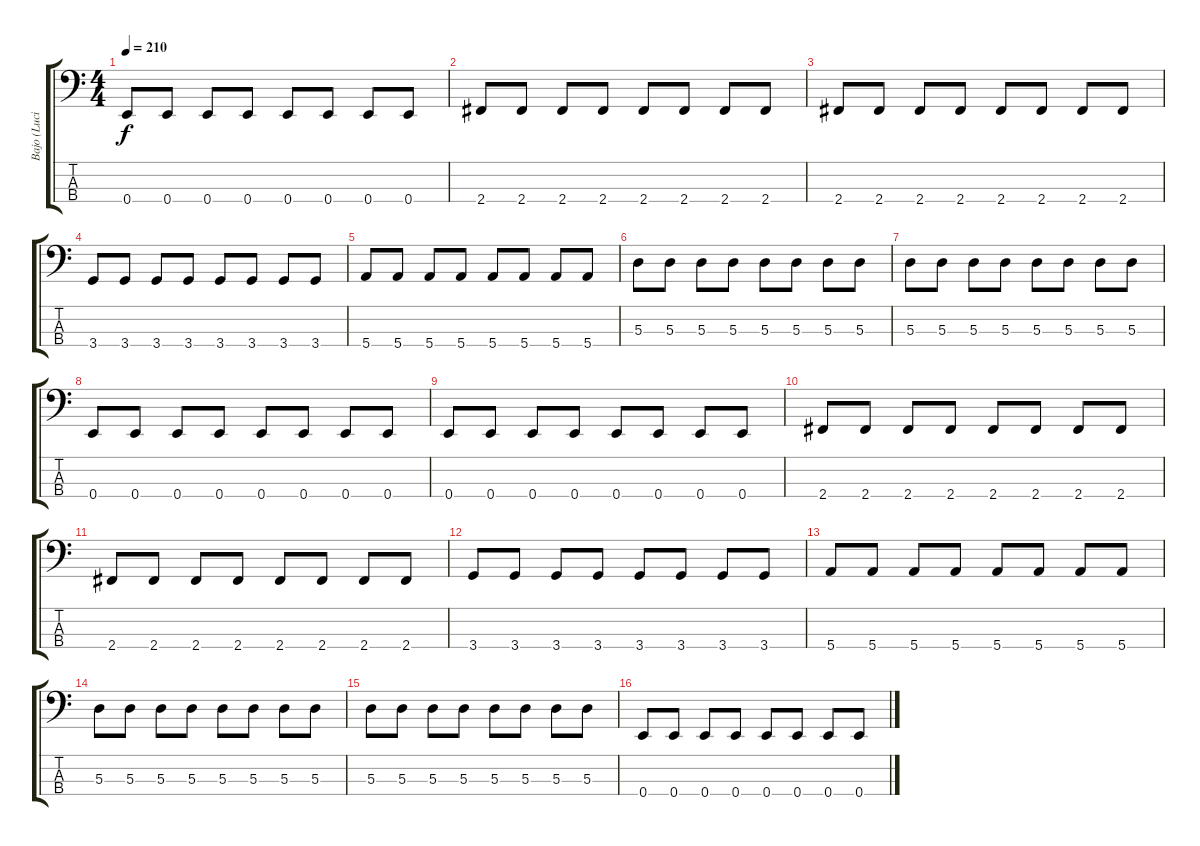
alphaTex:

\track ("Bajo (Luciano)" "Bajo (Luci") {instrument electricbasspick}
\staff {score tabs}
\tuning (G2 D2 A1 E1) {hide}
\ts (4 4)
\tempo 210
\clef f4
\ks c
0.4.8{dy f} 0.4.8 0.4.8 0.4.8 0.4.8 0.4.8 0.4.8 0.4.8 |
2.4.8 2.4.8 2.4.8 2.4.8 2.4.8 2.4.8 2.4.8 2.4.8 |
2.4.8 2.4.8 2.4.8 2.4.8 2.4.8 2.4.8 2.4.8 2.4.8 |
3.4.8 3.4.8 3.4.8 3.4.8 3.4.8 3.4.8 3.4.8 3.4.8 |
5.4.8 5.4.8 5.4.8 5.4.8 5.4.8 5.4.8 5.4.8 5.4.8 |
5.3.8 5.3.8 5.3.8 5.3.8 5.3.8 5.3.8 5.3.8 5.3.8 |
5.3.8 5.3.8 5.3.8 5.3.8 5.3.8 5.3.8 5.3.8 5.3.8 |
0.4.8 0.4.8 0.4.8 0.4.8 0.4.8 0.4.8 0.4.8 0.4.8 |
0.4.8 0.4.8 0.4.8 0.4.8 0.4.8 0.4.8 0.4.8 0.4.8 |
2.4.8 2.4.8 2.4.8 2.4.8 2.4.8 2.4.8 2.4.8 2.4.8 |
2.4.8 2.4.8 2.4.8 2.4.8 2.4.8 2.4.8 2.4.8 2.4.8 |
3.4.8 3.4.8 3.4.8 3.4.8 3.4.8 3.4.8 3.4.8 3.4.8 |
5.4.8 5.4.8 5.4.8 5.4.8 5.4.8 5.4.8 5.4.8 5.4.8 |
5.3.8 5.3.8 5.3.8 5.3.8 5.3.8 5.3.8 5.3.8 5.3.8 |
5.3.8 5.3.8 5.3.8 5.3.8 5.3.8 5.3.8 5.3.8 5.3.8 |
0.4.8 0.4.8 0.4.8 0.4.8 0.4.8 0.4.8 0.4.8 0.4.8
